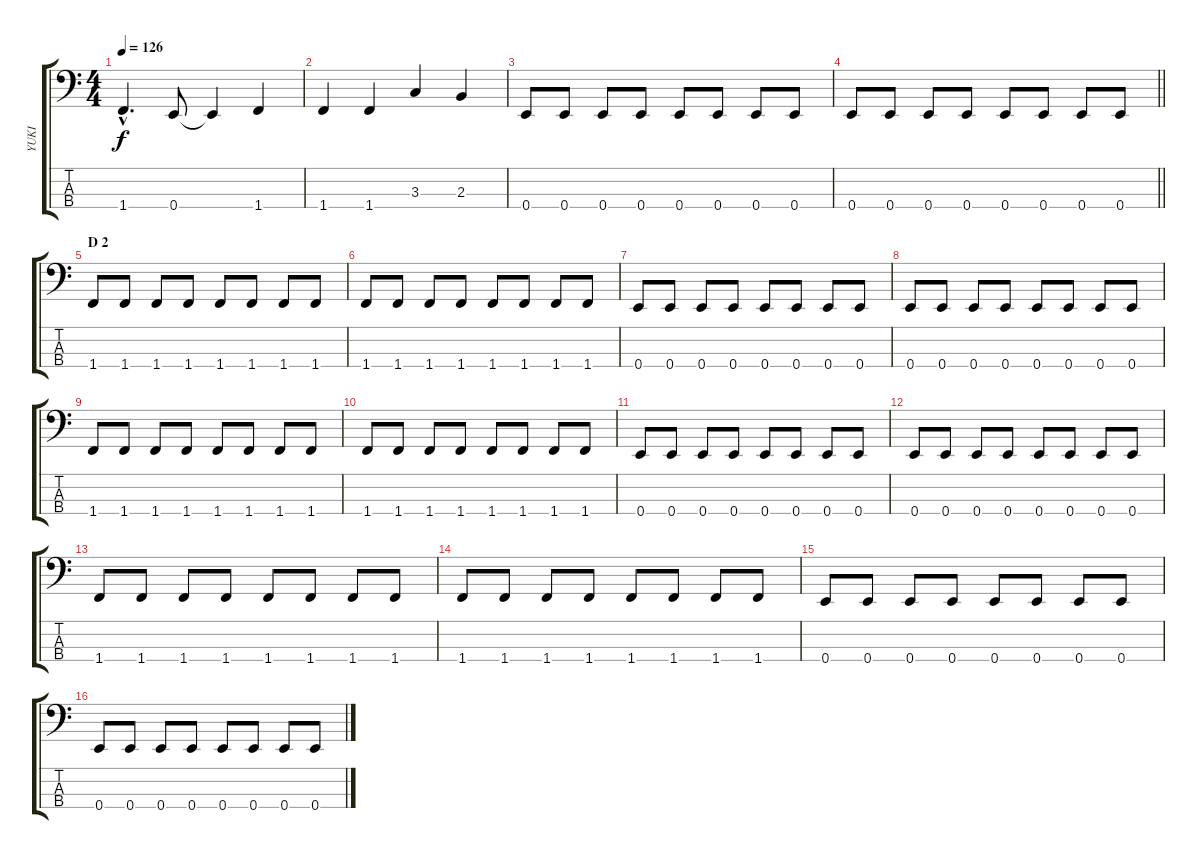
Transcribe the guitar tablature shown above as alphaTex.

\track ("YUKI" "YUKI") {instrument electricbasspick}
\staff {score tabs}
\tuning (G2 D2 A1 E1) {hide}
\ts (4 4)
\tempo 126
\clef f4
\ks c
1.4{hac}.4{d dy f} 0.4.8 0.4{t}.4 1.4.4 |
1.4.4 1.4.4 3.3.4 2.3.4 |
0.4.8 0.4.8 0.4.8 0.4.8 0.4.8 0.4.8 0.4.8 0.4.8 |
\barLineRight lightlight
0.4.8 0.4.8 0.4.8 0.4.8 0.4.8 0.4.8 0.4.8 0.4.8 |
\section ("" "D 2")
1.4.8 1.4.8 1.4.8 1.4.8 1.4.8 1.4.8 1.4.8 1.4.8 |
1.4.8 1.4.8 1.4.8 1.4.8 1.4.8 1.4.8 1.4.8 1.4.8 |
0.4.8 0.4.8 0.4.8 0.4.8 0.4.8 0.4.8 0.4.8 0.4.8 |
0.4.8 0.4.8 0.4.8 0.4.8 0.4.8 0.4.8 0.4.8 0.4.8 |
1.4.8 1.4.8 1.4.8 1.4.8 1.4.8 1.4.8 1.4.8 1.4.8 |
1.4.8 1.4.8 1.4.8 1.4.8 1.4.8 1.4.8 1.4.8 1.4.8 |
0.4.8 0.4.8 0.4.8 0.4.8 0.4.8 0.4.8 0.4.8 0.4.8 |
0.4.8 0.4.8 0.4.8 0.4.8 0.4.8 0.4.8 0.4.8 0.4.8 |
1.4.8 1.4.8 1.4.8 1.4.8 1.4.8 1.4.8 1.4.8 1.4.8 |
1.4.8 1.4.8 1.4.8 1.4.8 1.4.8 1.4.8 1.4.8 1.4.8 |
0.4.8 0.4.8 0.4.8 0.4.8 0.4.8 0.4.8 0.4.8 0.4.8 |
0.4.8 0.4.8 0.4.8 0.4.8 0.4.8 0.4.8 0.4.8 0.4.8
